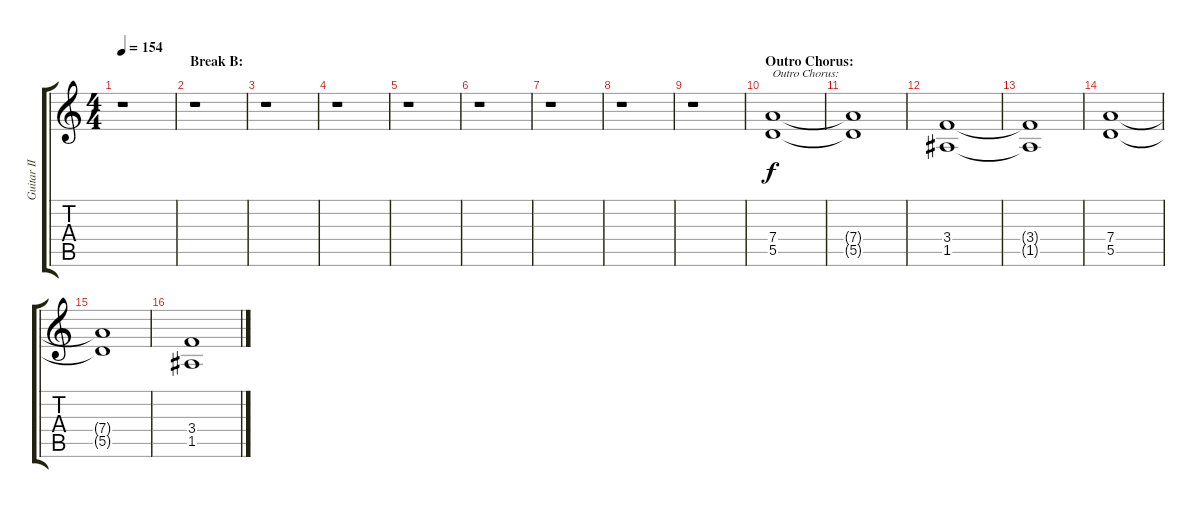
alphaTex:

\track ("Guitar II" "Guitar II") {instrument distortionguitar}
\staff {score tabs}
\tuning (E4 B3 G3 D3 A2 E2) {hide}
\ts (4 4)
\tempo 154
\clef g2
\ks c
r.1{dy f} |
\section ("" "Break B:")
r.1 |
r.1 |
r.1 |
r.1 |
r.1 |
r.1 |
r.1 |
r.1 |
\section ("" "Outro Chorus:")
(7.4 5.5).1{txt "Outro Chorus:"} |
(7.4{t} 5.5{t}).1 |
(3.4 1.5).1 |
(3.4{t} 1.5{t}).1 |
(7.4 5.5).1 |
(7.4{t} 5.5{t}).1 |
(3.4 1.5).1
